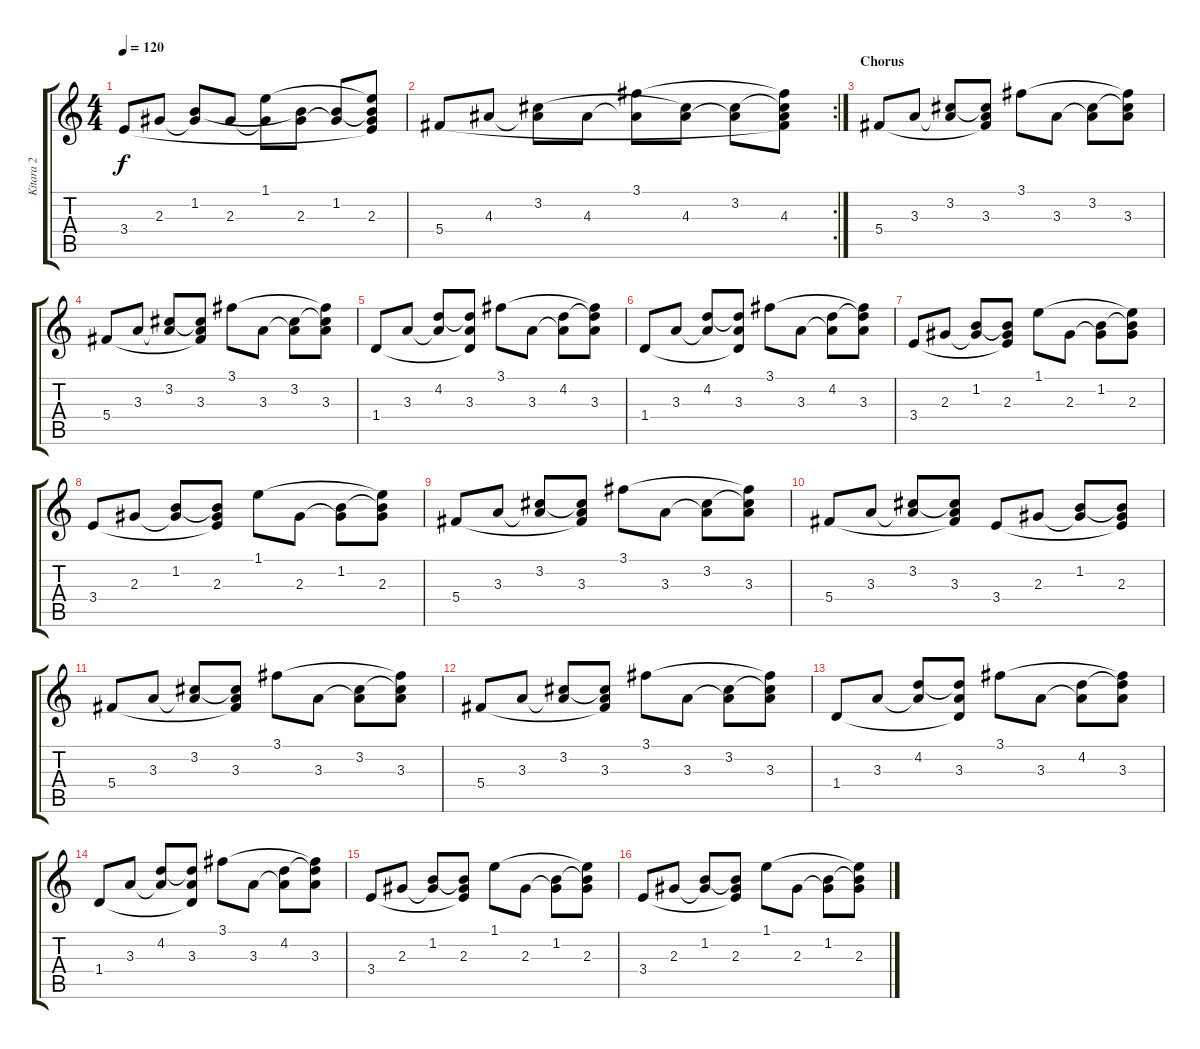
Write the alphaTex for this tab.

\track ("Kitara 2" "Kitara 2") {instrument acousticguitarsteel}
\staff {score tabs}
\tuning (Eb4 Bb3 Gb3 Db3 Ab2 Eb2) {hide}
\ts (4 4)
\tempo 120
\clef g2
\ks c
3.4.8{dy f} 2.3.8 (1.2 2.3{t}).8 2.3.8 (1.1 2.3{t}).8 (1.2{t} 2.3).8 (1.2 2.3{t}).8 (1.1{t} 1.2{t} 2.3 3.4{t}).8 |
\rc 2
5.4.8 4.3.8 (3.2 4.3{t}).8 4.3.8 (3.1 4.3{t}).8 (3.2{t} 4.3).8 (3.2 4.3{t}).8 (3.1{t} 3.2{t} 4.3 5.4{t}).8 |
\section ("" "Chorus")
5.4.8 3.3.8 (3.2 3.3{t}).8 (3.2{t} 3.3 5.4{t}).8 3.1.8 3.3.8 (3.2 3.3{t}).8 (3.1{t} 3.2{t} 3.3).8 |
5.4.8 3.3.8 (3.2 3.3{t}).8 (3.2{t} 3.3 5.4{t}).8 3.1.8 3.3.8 (3.2 3.3{t}).8 (3.1{t} 3.2{t} 3.3).8 |
1.4.8 3.3.8 (4.2 3.3{t}).8 (4.2{t} 3.3 1.4{t}).8 3.1.8 3.3.8 (4.2 3.3{t}).8 (3.1{t} 4.2{t} 3.3).8 |
1.4.8 3.3.8 (4.2 3.3{t}).8 (4.2{t} 3.3 1.4{t}).8 3.1.8 3.3.8 (4.2 3.3{t}).8 (3.1{t} 4.2{t} 3.3).8 |
3.4.8 2.3.8 (1.2 2.3{t}).8 (1.2{t} 2.3 3.4{t}).8 1.1.8 2.3.8 (1.2 2.3{t}).8 (1.1{t} 1.2{t} 2.3).8 |
3.4.8 2.3.8 (1.2 2.3{t}).8 (1.2{t} 2.3 3.4{t}).8 1.1.8 2.3.8 (1.2 2.3{t}).8 (1.1{t} 1.2{t} 2.3).8 |
5.4.8 3.3.8 (3.2 3.3{t}).8 (3.2{t} 3.3 5.4{t}).8 3.1.8 3.3.8 (3.2 3.3{t}).8 (3.1{t} 3.2{t} 3.3).8 |
5.4.8 3.3.8 (3.2 3.3{t}).8 (3.2{t} 3.3 5.4{t}).8 3.4.8 2.3.8 (1.2 2.3{t}).8 (1.2{t} 2.3 3.4{t}).8 |
5.4.8 3.3.8 (3.2 3.3{t}).8 (3.2{t} 3.3 5.4{t}).8 3.1.8 3.3.8 (3.2 3.3{t}).8 (3.1{t} 3.2{t} 3.3).8 |
5.4.8 3.3.8 (3.2 3.3{t}).8 (3.2{t} 3.3 5.4{t}).8 3.1.8 3.3.8 (3.2 3.3{t}).8 (3.1{t} 3.2{t} 3.3).8 |
1.4.8 3.3.8 (4.2 3.3{t}).8 (4.2{t} 3.3 1.4{t}).8 3.1.8 3.3.8 (4.2 3.3{t}).8 (3.1{t} 4.2{t} 3.3).8 |
1.4.8 3.3.8 (4.2 3.3{t}).8 (4.2{t} 3.3 1.4{t}).8 3.1.8 3.3.8 (4.2 3.3{t}).8 (3.1{t} 4.2{t} 3.3).8 |
3.4.8 2.3.8 (1.2 2.3{t}).8 (1.2{t} 2.3 3.4{t}).8 1.1.8 2.3.8 (1.2 2.3{t}).8 (1.1{t} 1.2{t} 2.3).8 |
3.4.8 2.3.8 (1.2 2.3{t}).8 (1.2{t} 2.3 3.4{t}).8 1.1.8 2.3.8 (1.2 2.3{t}).8 (1.1{t} 1.2{t} 2.3).8
